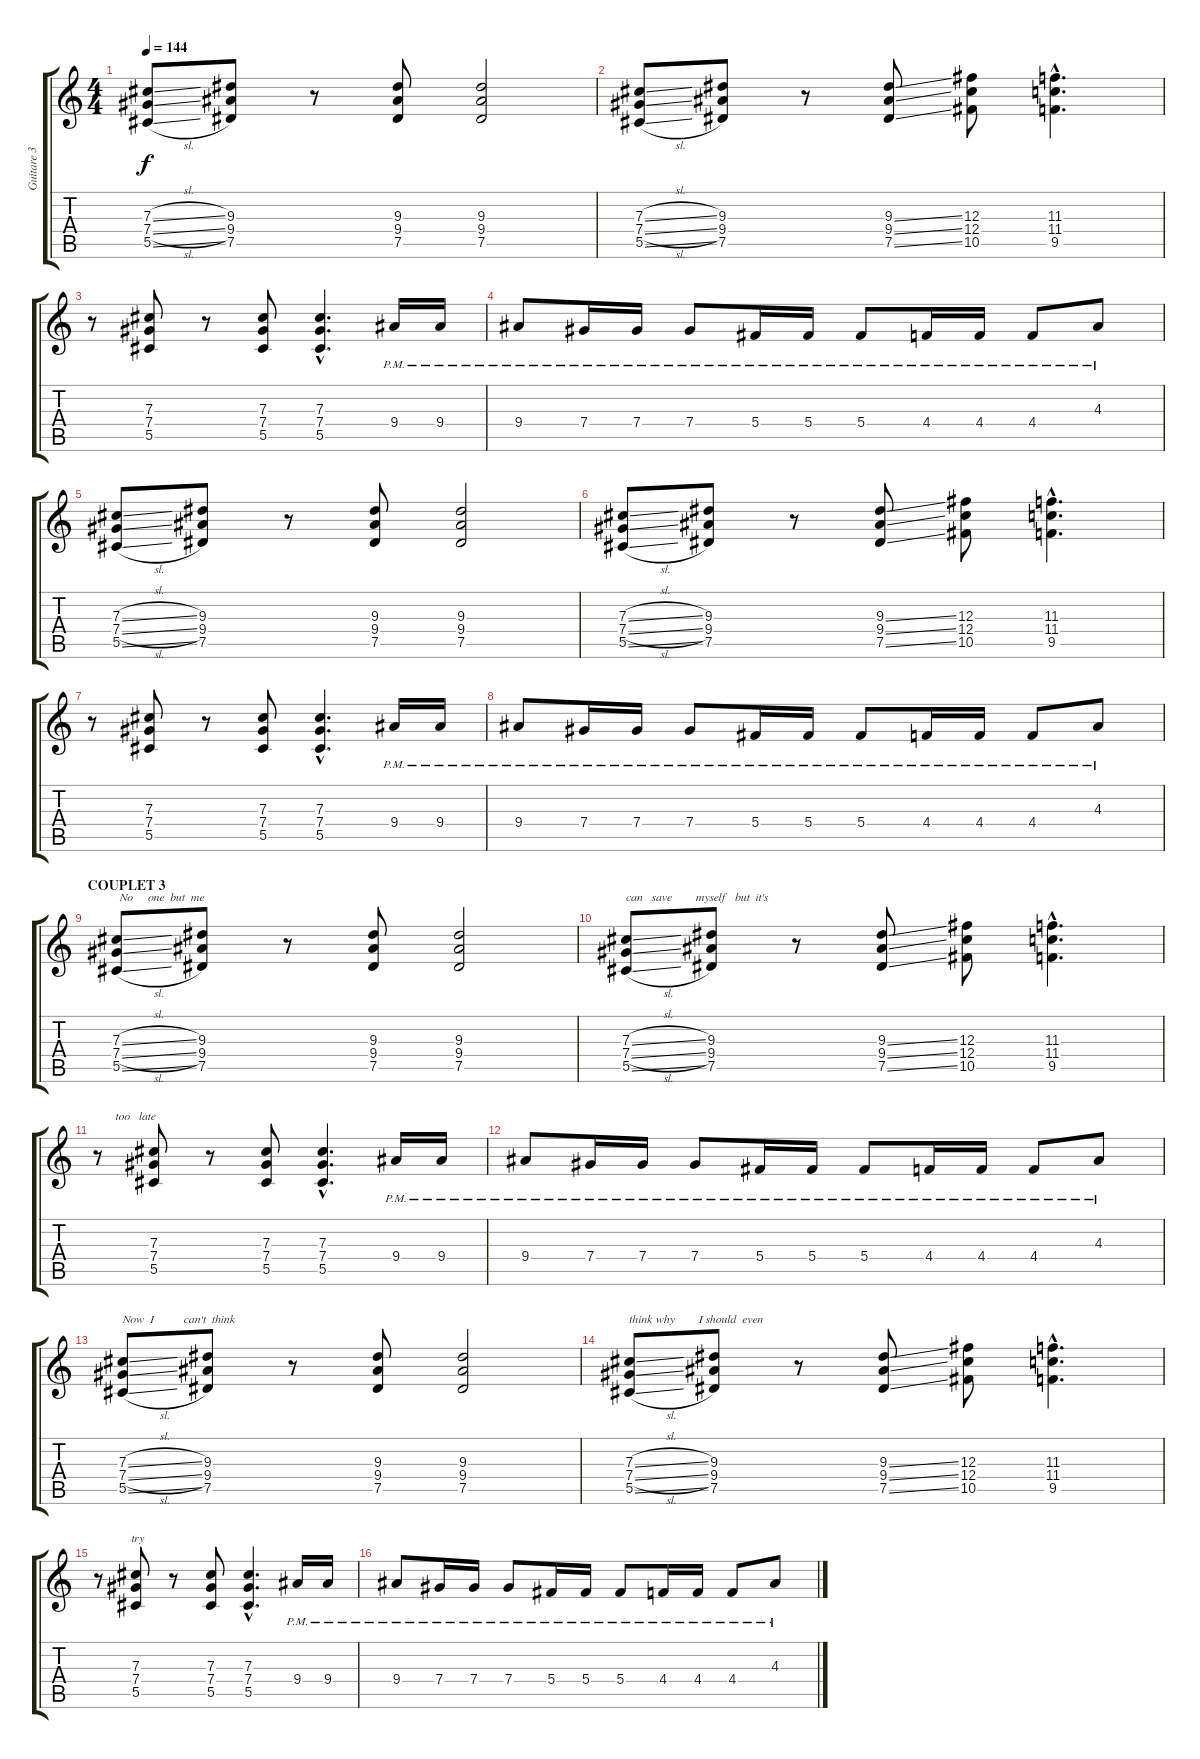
\track ("Guitare 3 ( Electrique )" "Guitare 3 ") {instrument distortionguitar}
\staff {score tabs}
\tuning (Eb4 Bb3 Gb3 Db3 Ab2 Eb2) {hide}
\ts (4 4)
\tempo 144
\clef g2
\ks c
(7.3{sl} 7.4{sl} 5.5{sl}).8{dy f} (9.3 9.4 7.5).8 r.8 (9.3 9.4 7.5).8 (9.3 9.4 7.5).2 |
(7.3{sl} 7.4{sl} 5.5{sl}).8 (9.3 9.4 7.5).8 r.8 (9.3{ss} 9.4{ss} 7.5{ss}).8 (12.3 12.4 10.5).8 (11.3{hac} 11.4{hac} 9.5{hac}).4{d} |
r.8 (7.3 7.4 5.5).8 r.8 (7.3 7.4 5.5).8 (7.3{hac} 7.4{hac} 5.5{hac}).4{d} 9.4{pm}.16 9.4{pm}.16 |
9.4{pm}.8 7.4{pm}.16 7.4{pm}.16 7.4{pm}.8 5.4{pm}.16 5.4{pm}.16 5.4{pm}.8 4.4{pm}.16 4.4{pm}.16 4.4{pm}.8 4.3{pm}.8 |
(7.3{sl} 7.4{sl} 5.5{sl}).8 (9.3 9.4 7.5).8 r.8 (9.3 9.4 7.5).8 (9.3 9.4 7.5).2 |
(7.3{sl} 7.4{sl} 5.5{sl}).8 (9.3 9.4 7.5).8 r.8 (9.3{ss} 9.4{ss} 7.5{ss}).8 (12.3 12.4 10.5).8 (11.3{hac} 11.4{hac} 9.5{hac}).4{d} |
r.8 (7.3 7.4 5.5).8 r.8 (7.3 7.4 5.5).8 (7.3{hac} 7.4{hac} 5.5{hac}).4{d} 9.4{pm}.16 9.4{pm}.16 |
9.4{pm}.8 7.4{pm}.16 7.4{pm}.16 7.4{pm}.8 5.4{pm}.16 5.4{pm}.16 5.4{pm}.8 4.4{pm}.16 4.4{pm}.16 4.4{pm}.8 4.3{pm}.8 |
\section ("" "COUPLET 3")
(7.3{sl} 7.4{sl} 5.5{sl}).8{txt " No     one  but  me"} (9.3 9.4 7.5).8 r.8 (9.3 9.4 7.5).8 (9.3 9.4 7.5).2 |
(7.3{sl} 7.4{sl} 5.5{sl}).8{txt "can   save        myself   but  it's"} (9.3 9.4 7.5).8 r.8 (9.3{ss} 9.4{ss} 7.5{ss}).8 (12.3 12.4 10.5).8 (11.3{hac} 11.4{hac} 9.5{hac}).4{d} |
r.8{txt "      too   late"} (7.3 7.4 5.5).8 r.8 (7.3 7.4 5.5).8 (7.3{hac} 7.4{hac} 5.5{hac}).4{d} 9.4{pm}.16 9.4{pm}.16 |
9.4{pm}.8 7.4{pm}.16 7.4{pm}.16 7.4{pm}.8 5.4{pm}.16 5.4{pm}.16 5.4{pm}.8 4.4{pm}.16 4.4{pm}.16 4.4{pm}.8 4.3{pm}.8 |
(7.3{sl} 7.4{sl} 5.5{sl}).8{txt "Now  I          can't  think"} (9.3 9.4 7.5).8 r.8 (9.3 9.4 7.5).8 (9.3 9.4 7.5).2 |
(7.3{sl} 7.4{sl} 5.5{sl}).8{txt "think why        I should  even"} (9.3 9.4 7.5).8 r.8 (9.3{ss} 9.4{ss} 7.5{ss}).8 (12.3 12.4 10.5).8 (11.3{hac} 11.4{hac} 9.5{hac}).4{d} |
r.8{txt "           try"} (7.3 7.4 5.5).8 r.8 (7.3 7.4 5.5).8 (7.3{hac} 7.4{hac} 5.5{hac}).4{d} 9.4{pm}.16 9.4{pm}.16 |
9.4{pm}.8 7.4{pm}.16 7.4{pm}.16 7.4{pm}.8 5.4{pm}.16 5.4{pm}.16 5.4{pm}.8 4.4{pm}.16 4.4{pm}.16 4.4{pm}.8 4.3{pm}.8
